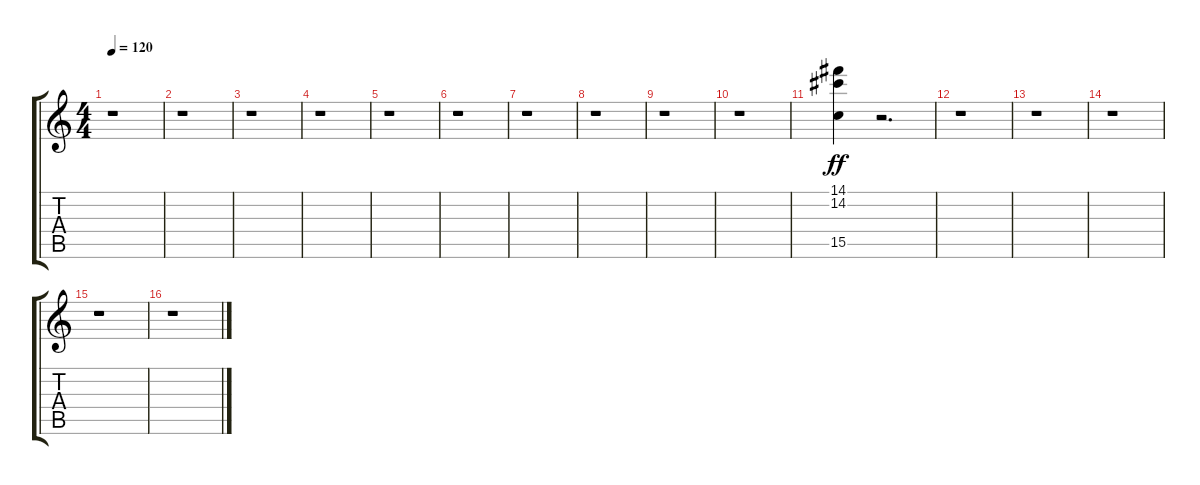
\track "" {instrument acousticguitarnylon}
\staff {score tabs}
\tuning (E4 B3 G3 D3 A2 E2) {hide}
\ts (4 4)
\tempo 120
\clef g2
\ks c
r.1{dy mf} |
r.1 |
r.1 |
r.1 |
r.1 |
r.1 |
r.1 |
r.1 |
r.1 |
r.1 |
(14.1 14.2 15.5).4{dy ff} r.2{d} |
r.1 |
r.1 |
r.1 |
r.1 |
r.1
